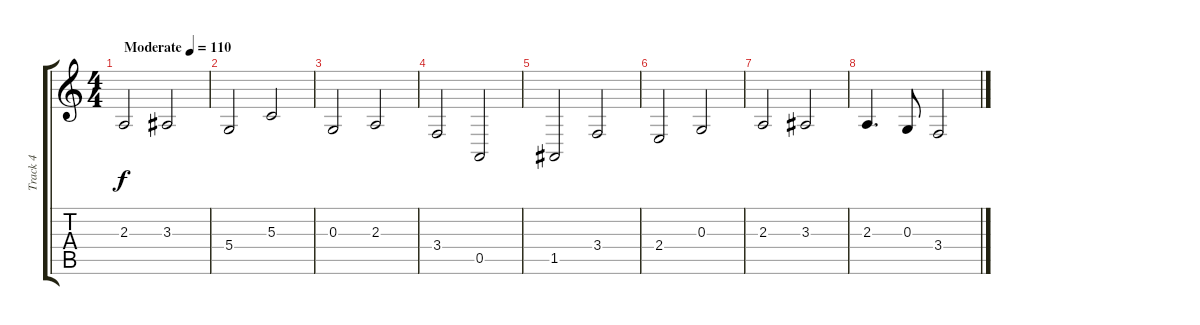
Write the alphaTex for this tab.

\track ("Track 4" "Track 4") {instrument viola}
\staff {score tabs}
\tuning (E4 B3 G3 D3 A2 E2) {hide}
\ts (4 4)
\tempo (110 "Moderate")
\clef g2
\ks c
2.3.2{dy f instrument viola} 3.3.2 |
5.4.2 5.3.2 |
0.3.2 2.3.2 |
3.4.2 0.5.2 |
1.5.2 3.4.2 |
2.4.2 0.3.2 |
2.3.2 3.3.2 |
2.3.4{d} 0.3.8 3.4.2
